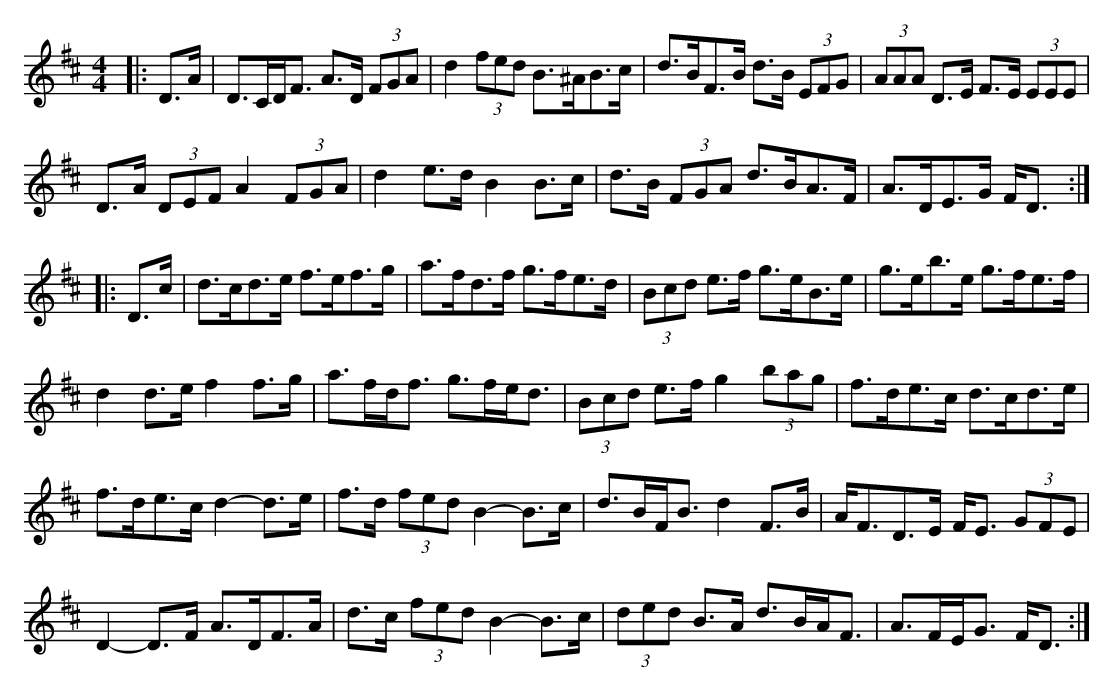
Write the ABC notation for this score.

X:1
M:4/4
K:D
|:D>A|D>CD<F A>D (3FGA|d2 (3fed B>^AB>c|d>BF>B d>B (3EFG|(3AAA D>E F>E (3EEE|
D>A (3DEF A2 (3FGA|d2 e>d B2 B>c|d>B (3FGA d>BA>F|A>DE>G F<D:|
|:D>c|d>cd>e f>ef>g|a>fd>f g>fe>d|(3Bcd e>f g>eB>e|g>eb>e g>fe>f|
d2 d>e f2 f>g|a>fd<f g>fe<d|(3Bcd e>f g2 (3bag|f>de>c d>cd>e|
f>de>c d2- d>e|f>d (3fed B2- B>c|d>BF<B d2 F>B|A<FD>E F<E (3GFE|
D2- D>F A>DF>A|d>c (3fed B2- B>c|(3ded B>A d>BA<F|A>FE<G F<D:|
